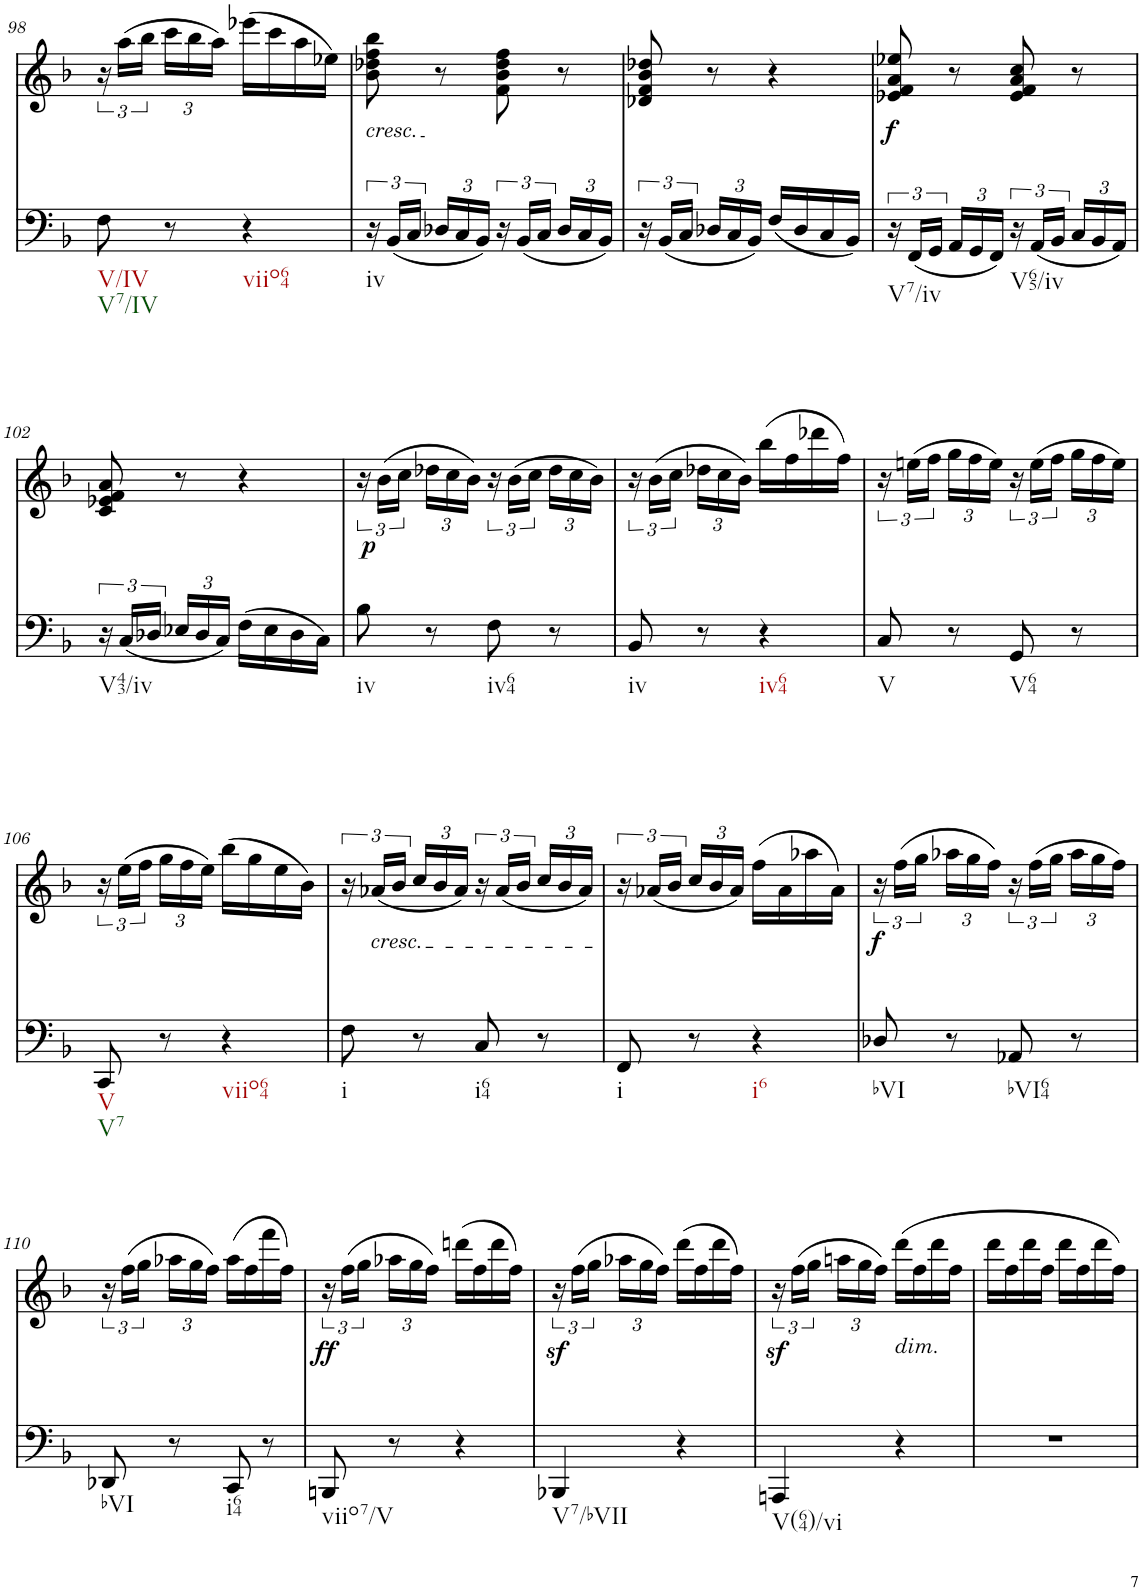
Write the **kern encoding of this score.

**kern	**kern	**dynam
*part2	*part1	*part1
*staff2	*staff1	*staff1
*I"piano	*I"piano	*
*I'Pno	*I'Pno	*
!!LO:PB:g=z
*clefF4	*clefG2	*
*k[b-]	*k[b-]	*
*F:	*F:	*
*M2/4	*M2/4	*
=98	=98	=98
!LO:TX:b:t=V/IV	!	!
!LO:TX:b:t=V7/IV	!	!
8F\	24r	.
.	(24aa\LL	.
.	24bb-\JJ	.
*	*Xbrackettup	*
8r	24ccc\LL	.
.	24bb-\	.
.	24aa\JJ)	.
!LO:TX:b:t=viio64	!	!
4r	(16eee-X\LL	.
.	16ccc\	.
.	16aa\	.
.	16ee-X\JJ)	.
=99	=99	=99
!	!LO:TX:b:i:t=cresc.	!
!LO:TX:b:t=iv	!	!
24r	8b-\ 8dd-X\ 8ff\ 8bb-\	.
(24BB-/LL	.	.
24C/JJ	.	.
*Xbrackettup	*	*
24D-X/LL	8r	.
24C/	.	.
24BB-/JJ)	.	.
*brackettup	*	*
24r	8f\ 8b-\ 8dd-\ 8ff\	.
(24BB-/LL	.	.
24C/JJ	.	.
*Xbrackettup	*	*
24D-/LL	8r	.
24C/	.	.
24BB-/JJ)	.	.
=100	=100	=100
*brackettup	*	*
24r	8d-X/ 8f/ 8b-/ 8dd-X/	.
(24BB-/LL	.	.
24C/JJ	.	.
*Xbrackettup	*	*
24D-X/LL	8r	.
24C/	.	.
24BB-/JJ)	.	.
(16F/LL	4r	.
16D-/	.	.
16C/	.	.
16BB-/JJ)	.	.
=101	=101	=101
*brackettup	*	*
!LO:TX:b:t=V7/iv	!	!
!	!	!LO:DY:b
24r	8e-X/ 8f/ 8a/ 8ee-X/	f
(24FF/LL	.	.
24GG/JJ	.	.
*Xbrackettup	*	*
24AA/LL	8r	.
24GG/	.	.
24FF/JJ)	.	.
*brackettup	*	*
!LO:TX:b:t=V65/iv	!	!
24r	8e-/ 8f/ 8a/ 8cc/	.
(24AA/LL	.	.
24BB-/JJ	.	.
*Xbrackettup	*	*
24C/LL	8r	.
24BB-/	.	.
24AA/JJ)	.	.
!!LO:LB:g=z
=102	=102	=102
*brackettup	*	*
!LO:TX:b:t=V43/iv	!	!
24r	8c/ 8e-X/ 8f/ 8a/	.
(24C/LL	.	.
24D-X/JJ	.	.
*Xbrackettup	*	*
24E-X/LL	8r	.
24D-/	.	.
24C/JJ)	.	.
(16F\LL	4r	.
16E-\	.	.
16D-\	.	.
16C\JJ)	.	.
=103	=103	=103
*	*brackettup	*
!LO:TX:b:t=iv	!	!
!	!	!LO:DY:b
8B-\	24r	p
.	(24b-\LL	.
.	24cc\JJ	.
*	*Xbrackettup	*
8r	24dd-X\LL	.
.	24cc\	.
.	24b-\JJ)	.
*	*brackettup	*
!LO:TX:b:t=iv64	!	!
8F\	24r	.
.	(24b-\LL	.
.	24cc\JJ	.
*	*Xbrackettup	*
8r	24dd-\LL	.
.	24cc\	.
.	24b-\JJ)	.
=104	=104	=104
*	*brackettup	*
!LO:TX:b:t=iv	!	!
8BB-/	24r	.
.	(24b-\LL	.
.	24cc\JJ	.
*	*Xbrackettup	*
8r	24dd-X\LL	.
.	24cc\	.
.	24b-\JJ)	.
!LO:TX:b:t=iv64	!	!
4r	(16bb-\LL	.
.	16ff\	.
.	16ddd-X\	.
.	16ff\JJ)	.
=105	=105	=105
*	*brackettup	*
!LO:TX:b:t=V	!	!
8C/	24r	.
.	(24een\LL	.
.	24ff\JJ	.
*	*Xbrackettup	*
8r	24gg\LL	.
.	24ff\	.
.	24ee\JJ)	.
*	*brackettup	*
!LO:TX:b:t=V64	!	!
8GG/	24r	.
.	(24ee\LL	.
.	24ff\JJ	.
*	*Xbrackettup	*
8r	24gg\LL	.
.	24ff\	.
.	24ee\JJ)	.
!!LO:LB:g=z
=106	=106	=106
*	*brackettup	*
!LO:TX:b:t=V	!	!
!LO:TX:b:t=V7	!	!
8CC/	24r	.
.	(24ee\LL	.
.	24ff\JJ	.
*	*Xbrackettup	*
8r	24gg\LL	.
.	24ff\	.
.	24ee\JJ)	.
!LO:TX:b:t=viio64	!	!
4r	(16bb-\LL	.
.	16gg\	.
.	16ee\	.
.	16b-\JJ)	.
=107	=107	=107
*	*brackettup	*
!LO:TX:b:t=i	!	!
8F\	24r	.
!	!LO:TX:b:i:t=cresc.	!
.	(24a-X/LL	.
.	24b-/JJ	.
*	*Xbrackettup	*
8r	24cc/LL	.
.	24b-/	.
.	24a-/JJ)	.
*	*brackettup	*
!LO:TX:b:t=i64	!	!
8C/	24r	.
.	(24a-/LL	.
.	24b-/JJ	.
*	*Xbrackettup	*
8r	24cc/LL	.
.	24b-/	.
.	24a-/JJ)	.
=108	=108	=108
*	*brackettup	*
!LO:TX:b:t=i	!	!
8FF/	24r	.
.	(24a-X/LL	.
.	24b-/JJ	.
*	*Xbrackettup	*
8r	24cc/LL	.
.	24b-/	.
.	24a-/JJ)	.
!LO:TX:b:t=i6	!	!
4r	(16ff\LL	.
.	16a-\	.
.	16aa-X\	.
.	16a-\JJ)	.
=109	=109	=109
*	*brackettup	*
!LO:TX:b:t=bVI	!	!
!	!	!LO:DY:b
8D-X/	24r	f
.	(24ff\LL	.
.	24gg\JJ	.
*	*Xbrackettup	*
8r	24aa-X\LL	.
.	24gg\	.
.	24ff\JJ)	.
*	*brackettup	*
!LO:TX:b:t=bVI64	!	!
8AA-X/	24r	.
.	(24ff\LL	.
.	24gg\JJ	.
*	*Xbrackettup	*
8r	24aa-\LL	.
.	24gg\	.
.	24ff\JJ)	.
!!LO:LB:g=z
=110	=110	=110
*	*brackettup	*
!LO:TX:b:t=bVI	!	!
8DD-X/	24r	.
.	(24ff\LL	.
.	24gg\JJ	.
*	*Xbrackettup	*
8r	24aa-X\LL	.
.	24gg\	.
.	24ff\JJ)	.
!LO:TX:b:t=i64	!	!
8CC/	(16aa-\LL	.
.	16ff\	.
8r	16fff\	.
.	16ff\JJ)	.
=111	=111	=111
*	*brackettup	*
!LO:TX:b:t=viio7/V	!	!
!	!	!LO:DY:b
8BBBn/	24r	ff
.	(24ff\LL	.
.	24gg\JJ	.
*	*Xbrackettup	*
8r	24aa-X\LL	.
.	24gg\	.
.	24ff\JJ)	.
4r	(16dddn\LL	.
.	16ff\	.
.	16ddd\	.
.	16ff\JJ)	.
=112	=112	=112
*	*brackettup	*
!LO:TX:b:t=V7/bVII	!	!
!	!	!LO:DY:b
4BBB-X/	24r	sf
.	(24ff\LL	.
.	24gg\JJ	.
*	*Xbrackettup	*
.	24aa-X\LL	.
.	24gg\	.
.	24ff\JJ)	.
4r	(16ddd\LL	.
.	16ff\	.
.	16ddd\	.
.	16ff\JJ)	.
=113	=113	=113
*	*brackettup	*
!LO:TX:b:t=V(64)/vi	!	!
!	!	!LO:DY:b
4AAAn/	24r	sf
.	(24ff\LL	.
.	24gg\JJ	.
*	*Xbrackettup	*
.	24aan\LL	.
.	24gg\	.
.	24ff\JJ)	.
!	!LO:TX:b:i:t=dim.	!
4r	(16ddd\LL	.
.	16ff\	.
.	16ddd\	.
.	16ff\JJ	.
=114	=114	=114
2r	16ddd\LL	.
.	16ff\	.
.	16ddd\	.
.	16ff\JJ	.
.	16ddd\LL	.
.	16ff\	.
.	16ddd\	.
.	16ff\JJ)	.
=	=	=
*-	*-	*-
